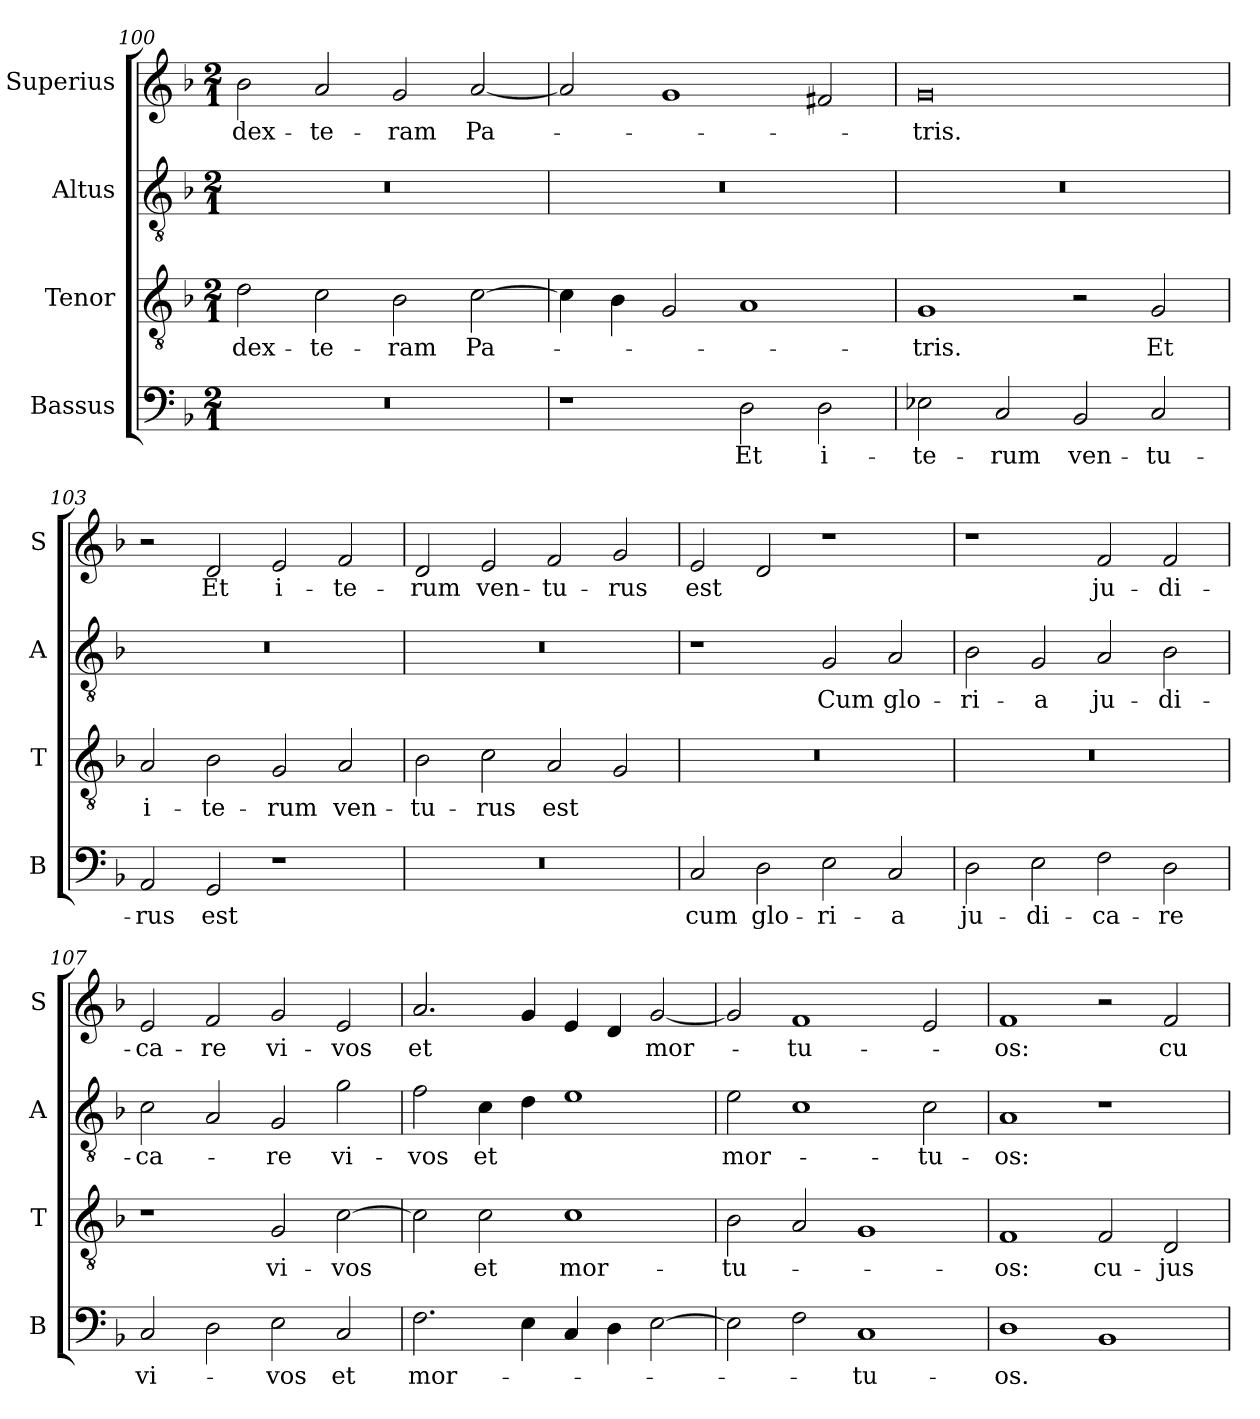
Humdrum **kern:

**kern	**text	**kern	**text	**kern	**text	**kern	**text
*part4	*part4	*part3	*part3	*part2	*part2	*part1	*part1
*staff4	*staff4	*staff3	*staff3	*staff2	*staff2	*staff1	*staff1
*I"Bassus	*	*I"Tenor	*	*I"Altus	*	*I"Superius	*
*I'B	*	*I'T	*	*I'A	*	*I'S	*
*clefF4	*	*clefGv2	*	*clefGv2	*	*clefG2	*
*k[b-]	*	*k[b-]	*	*k[b-]	*	*k[b-]	*
*M2/1	*	*M2/1	*	*M2/1	*	*M2/1	*
=100	=100	=100	=100	=100	=100	=100	=100
0r	.	2d	dex-	0r	.	2b-	dex-
.	.	2c	-te-	.	.	2a	-te-
.	.	2B-	-ram	.	.	2g	-ram
.	.	[2c	Pa-	.	.	[2a	Pa-
=101	=101	=101	=101	=101	=101	=101	=101
1r	.	4c]	.	0r	.	2a]	.
.	.	4B-	.	.	.	.	.
.	.	2G	.	.	.	1g	.
2D	Et	1A	.	.	.	.	.
2D	i-	.	.	.	.	2f#X	.
=102	=102	=102	=102	=102	=102	=102	=102
2E-X	-te-	1G	-tris.	0r	.	0g	-tris.
2C	-rum	.	.	.	.	.	.
2BB-	ven-	2r	.	.	.	.	.
2C	-tu-	2G	Et	.	.	.	.
=103	=103	=103	=103	=103	=103	=103	=103
2AA	-rus	2A	i-	0r	.	2r	.
2GG	est	2B-	-te-	.	.	2d	Et
1r	.	2G	-rum	.	.	2e	i-
.	.	2A	ven-	.	.	2f	-te-
=104	=104	=104	=104	=104	=104	=104	=104
0r	.	2B-	-tu-	0r	.	2d	-rum
.	.	2c	-rus	.	.	2e	ven-
.	.	2A	est	.	.	2f	-tu-
.	.	2G	.	.	.	2g	-rus
=105	=105	=105	=105	=105	=105	=105	=105
2C	cum	0r	.	1r	.	2e	est
2D	glo-	.	.	.	.	2d	.
2E	-ri-	.	.	2G	Cum	1r	.
2C	-a	.	.	2A	glo-	.	.
=106	=106	=106	=106	=106	=106	=106	=106
2D	ju-	0r	.	2B-	-ri-	1r	.
2E	-di-	.	.	2G	-a	.	.
2F	-ca-	.	.	2A	ju-	2f	ju-
2D	-re	.	.	2B-	-di-	2f	-di-
=107	=107	=107	=107	=107	=107	=107	=107
2C	vi-	1r	.	2c	-ca-	2e	-ca-
2D	.	.	.	2A	.	2f	-re
2E	-vos	2G	vi-	2G	-re	2g	vi-
2C	et	[2c	-vos	2g	vi-	2e	-vos
=108	=108	=108	=108	=108	=108	=108	=108
2.F	mor-	2c]	.	2f	-vos	2.a	et
.	.	2c	et	4c	et	.	.
4E	.	.	.	4d	.	4g	.
4C	.	1c	mor-	1e	.	4e	.
4D	.	.	.	.	.	4d	.
[2E	.	.	.	.	.	[2g	mor-
=109	=109	=109	=109	=109	=109	=109	=109
2E]	.	2B-	-tu-	2e	mor-	2g]	.
2F	.	2A	.	1c	.	1f	-tu-
1C	-tu-	1G	.	.	.	.	.
.	.	.	.	2c	-tu-	2e	.
=110	=110	=110	=110	=110	=110	=110	=110
1D	-os.	1F	-os:	1A	-os:	1f	-os:
1BB-	.	2F	cu-	1r	.	2r	.
.	.	2D	-jus	.	.	2f	cu-
=	=	=	=	=	=	=	=
*-	*-	*-	*-	*-	*-	*-	*-
